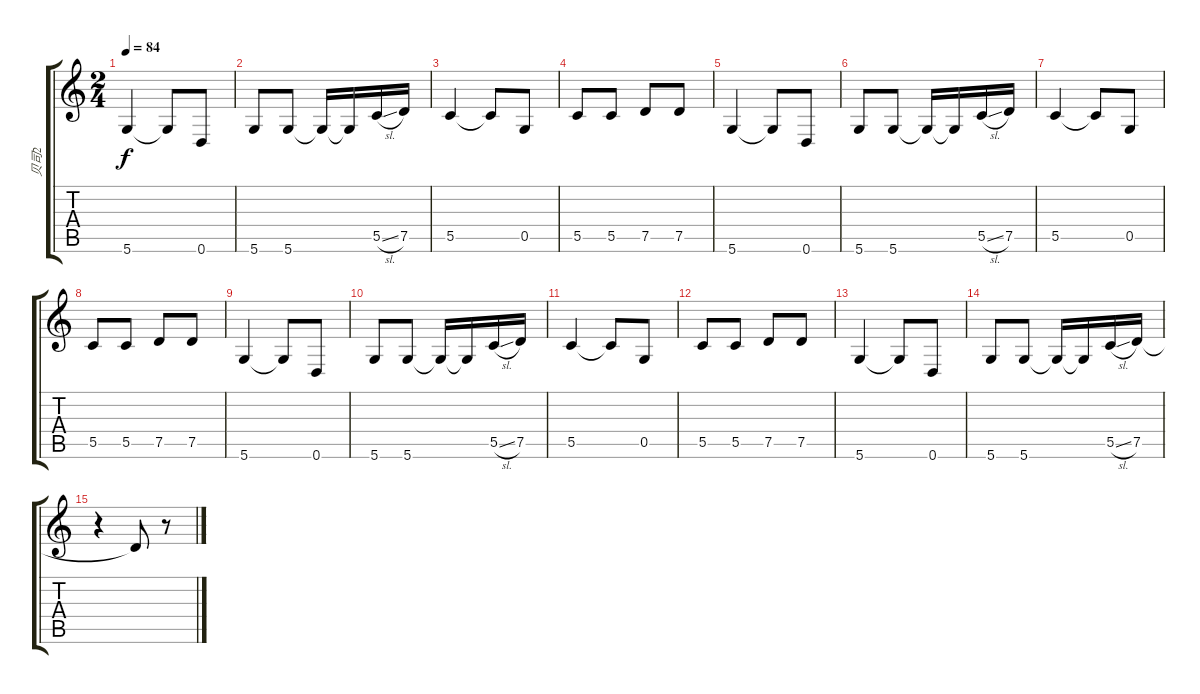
\track ("贝司2" "贝司2") {instrument electricbassfinger}
\staff {score tabs}
\tuning (Eb4 Bb3 Gb3 Db3 G2 D2) {hide}
\ts (2 4)
\tempo 84
\clef g2
\ks c
5.6.4{dy f} 5.6{t}.8 0.6.8 |
5.6.8 5.6.8 5.6{t}.16 5.6{t}.16 5.5{sl}.16 7.5.16 |
5.5.4 5.5{t}.8 0.5.8 |
5.5.8 5.5.8 7.5.8 7.5.8 |
5.6.4 5.6{t}.8 0.6.8 |
5.6.8 5.6.8 5.6{t}.16 5.6{t}.16 5.5{sl}.16 7.5.16 |
5.5.4 5.5{t}.8 0.5.8 |
5.5.8 5.5.8 7.5.8 7.5.8 |
5.6.4 5.6{t}.8 0.6.8 |
5.6.8 5.6.8 5.6{t}.16 5.6{t}.16 5.5{sl}.16 7.5.16 |
5.5.4 5.5{t}.8 0.5.8 |
5.5.8 5.5.8 7.5.8 7.5.8 |
5.6.4 5.6{t}.8 0.6.8 |
5.6.8 5.6.8 5.6{t}.16 5.6{t}.16 5.5{sl}.16 7.5.16 |
r.4 7.5{t}.8 r.8
